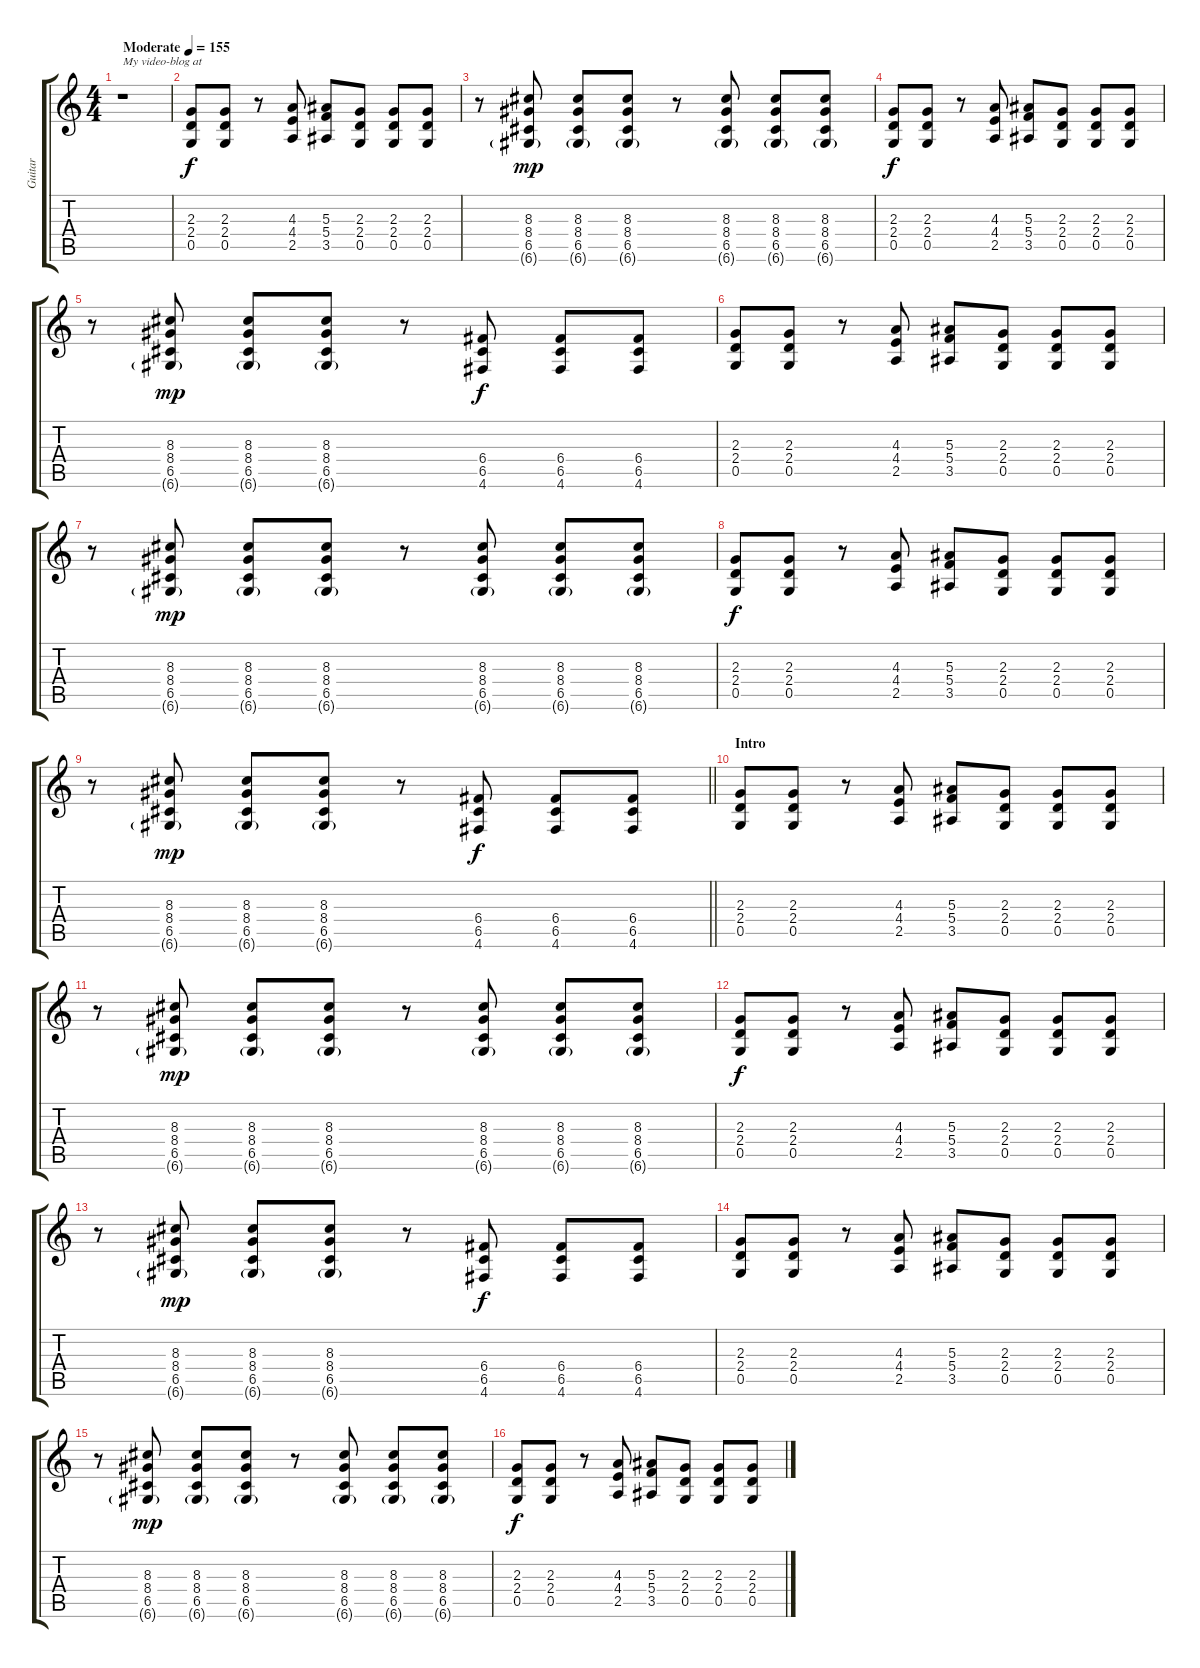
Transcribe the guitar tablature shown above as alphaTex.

\track ("Guitar" "Guitar") {instrument distortionguitar}
\staff {score tabs}
\tuning (D4 A3 F3 C3 G2 D2) {hide}
\ts (4 4)
\tempo (155 "Moderate")
\clef g2
\ks c
r.1{txt "My video-blog at" dy f instrument distortionguitar} |
(2.3 2.4 0.5).8 (2.3 2.4 0.5).8 r.8 (4.3 4.4 2.5).8 (5.3 5.4 3.5).8 (2.3 2.4 0.5).8 (2.3 2.4 0.5).8 (2.3 2.4 0.5).8 |
r.8 (8.3 8.4 6.5 6.6{g}).8{dy mp} (8.3 8.4 6.5 6.6{g}).8 (8.3 8.4 6.5 6.6{g}).8 r.8 (8.3 8.4 6.5 6.6{g}).8 (8.3 8.4 6.5 6.6{g}).8 (8.3 8.4 6.5 6.6{g}).8 |
(2.3 2.4 0.5).8{dy f} (2.3 2.4 0.5).8 r.8 (4.3 4.4 2.5).8 (5.3 5.4 3.5).8 (2.3 2.4 0.5).8 (2.3 2.4 0.5).8 (2.3 2.4 0.5).8 |
r.8 (8.3 8.4 6.5 6.6{g}).8{dy mp} (8.3 8.4 6.5 6.6{g}).8 (8.3 8.4 6.5 6.6{g}).8 r.8 (6.4 6.5 4.6).8{dy f} (6.4 6.5 4.6).8 (6.4 6.5 4.6).8 |
(2.3 2.4 0.5).8 (2.3 2.4 0.5).8 r.8 (4.3 4.4 2.5).8 (5.3 5.4 3.5).8 (2.3 2.4 0.5).8 (2.3 2.4 0.5).8 (2.3 2.4 0.5).8 |
r.8 (8.3 8.4 6.5 6.6{g}).8{dy mp} (8.3 8.4 6.5 6.6{g}).8 (8.3 8.4 6.5 6.6{g}).8 r.8 (8.3 8.4 6.5 6.6{g}).8 (8.3 8.4 6.5 6.6{g}).8 (8.3 8.4 6.5 6.6{g}).8 |
(2.3 2.4 0.5).8{dy f} (2.3 2.4 0.5).8 r.8 (4.3 4.4 2.5).8 (5.3 5.4 3.5).8 (2.3 2.4 0.5).8 (2.3 2.4 0.5).8 (2.3 2.4 0.5).8 |
\barLineRight lightlight
r.8 (8.3 8.4 6.5 6.6{g}).8{dy mp} (8.3 8.4 6.5 6.6{g}).8 (8.3 8.4 6.5 6.6{g}).8 r.8 (6.4 6.5 4.6).8{dy f} (6.4 6.5 4.6).8 (6.4 6.5 4.6).8 |
\section ("" "Intro")
(2.3 2.4 0.5).8 (2.3 2.4 0.5).8 r.8 (4.3 4.4 2.5).8 (5.3 5.4 3.5).8 (2.3 2.4 0.5).8 (2.3 2.4 0.5).8 (2.3 2.4 0.5).8 |
r.8 (8.3 8.4 6.5 6.6{g}).8{dy mp} (8.3 8.4 6.5 6.6{g}).8 (8.3 8.4 6.5 6.6{g}).8 r.8 (8.3 8.4 6.5 6.6{g}).8 (8.3 8.4 6.5 6.6{g}).8 (8.3 8.4 6.5 6.6{g}).8 |
(2.3 2.4 0.5).8{dy f} (2.3 2.4 0.5).8 r.8 (4.3 4.4 2.5).8 (5.3 5.4 3.5).8 (2.3 2.4 0.5).8 (2.3 2.4 0.5).8 (2.3 2.4 0.5).8 |
r.8 (8.3 8.4 6.5 6.6{g}).8{dy mp} (8.3 8.4 6.5 6.6{g}).8 (8.3 8.4 6.5 6.6{g}).8 r.8 (6.4 6.5 4.6).8{dy f} (6.4 6.5 4.6).8 (6.4 6.5 4.6).8 |
(2.3 2.4 0.5).8 (2.3 2.4 0.5).8 r.8 (4.3 4.4 2.5).8 (5.3 5.4 3.5).8 (2.3 2.4 0.5).8 (2.3 2.4 0.5).8 (2.3 2.4 0.5).8 |
r.8 (8.3 8.4 6.5 6.6{g}).8{dy mp} (8.3 8.4 6.5 6.6{g}).8 (8.3 8.4 6.5 6.6{g}).8 r.8 (8.3 8.4 6.5 6.6{g}).8 (8.3 8.4 6.5 6.6{g}).8 (8.3 8.4 6.5 6.6{g}).8 |
(2.3 2.4 0.5).8{dy f} (2.3 2.4 0.5).8 r.8 (4.3 4.4 2.5).8 (5.3 5.4 3.5).8 (2.3 2.4 0.5).8 (2.3 2.4 0.5).8 (2.3 2.4 0.5).8
